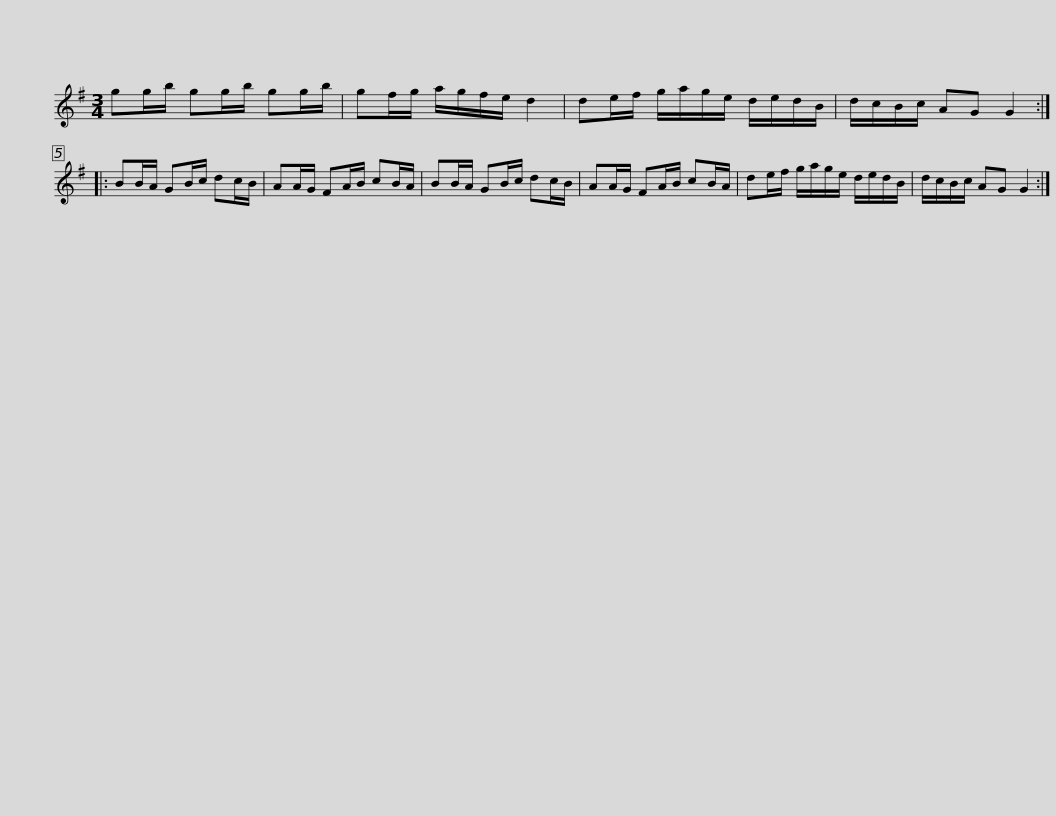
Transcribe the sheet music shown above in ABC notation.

X:1
L:1/8
M:3/4
I:linebreak $
K:G
V:1 treble
V:1
 gg/b/ gg/b/ gg/b/ | gf/g/ a/g/f/e/ d2 | de/f/ g/a/g/e/ d/e/d/B/ | d/c/B/c/ AG G2 :: BB/A/ GB/c/ dc/B/ |$ %5
 AA/G/ FA/B/ cB/A/ | BB/A/ GB/c/ dc/B/ | AA/G/ FA/B/ cB/A/ | de/f/ g/a/g/e/ d/e/d/B/ | d/c/B/c/ AG G2 :| %10
